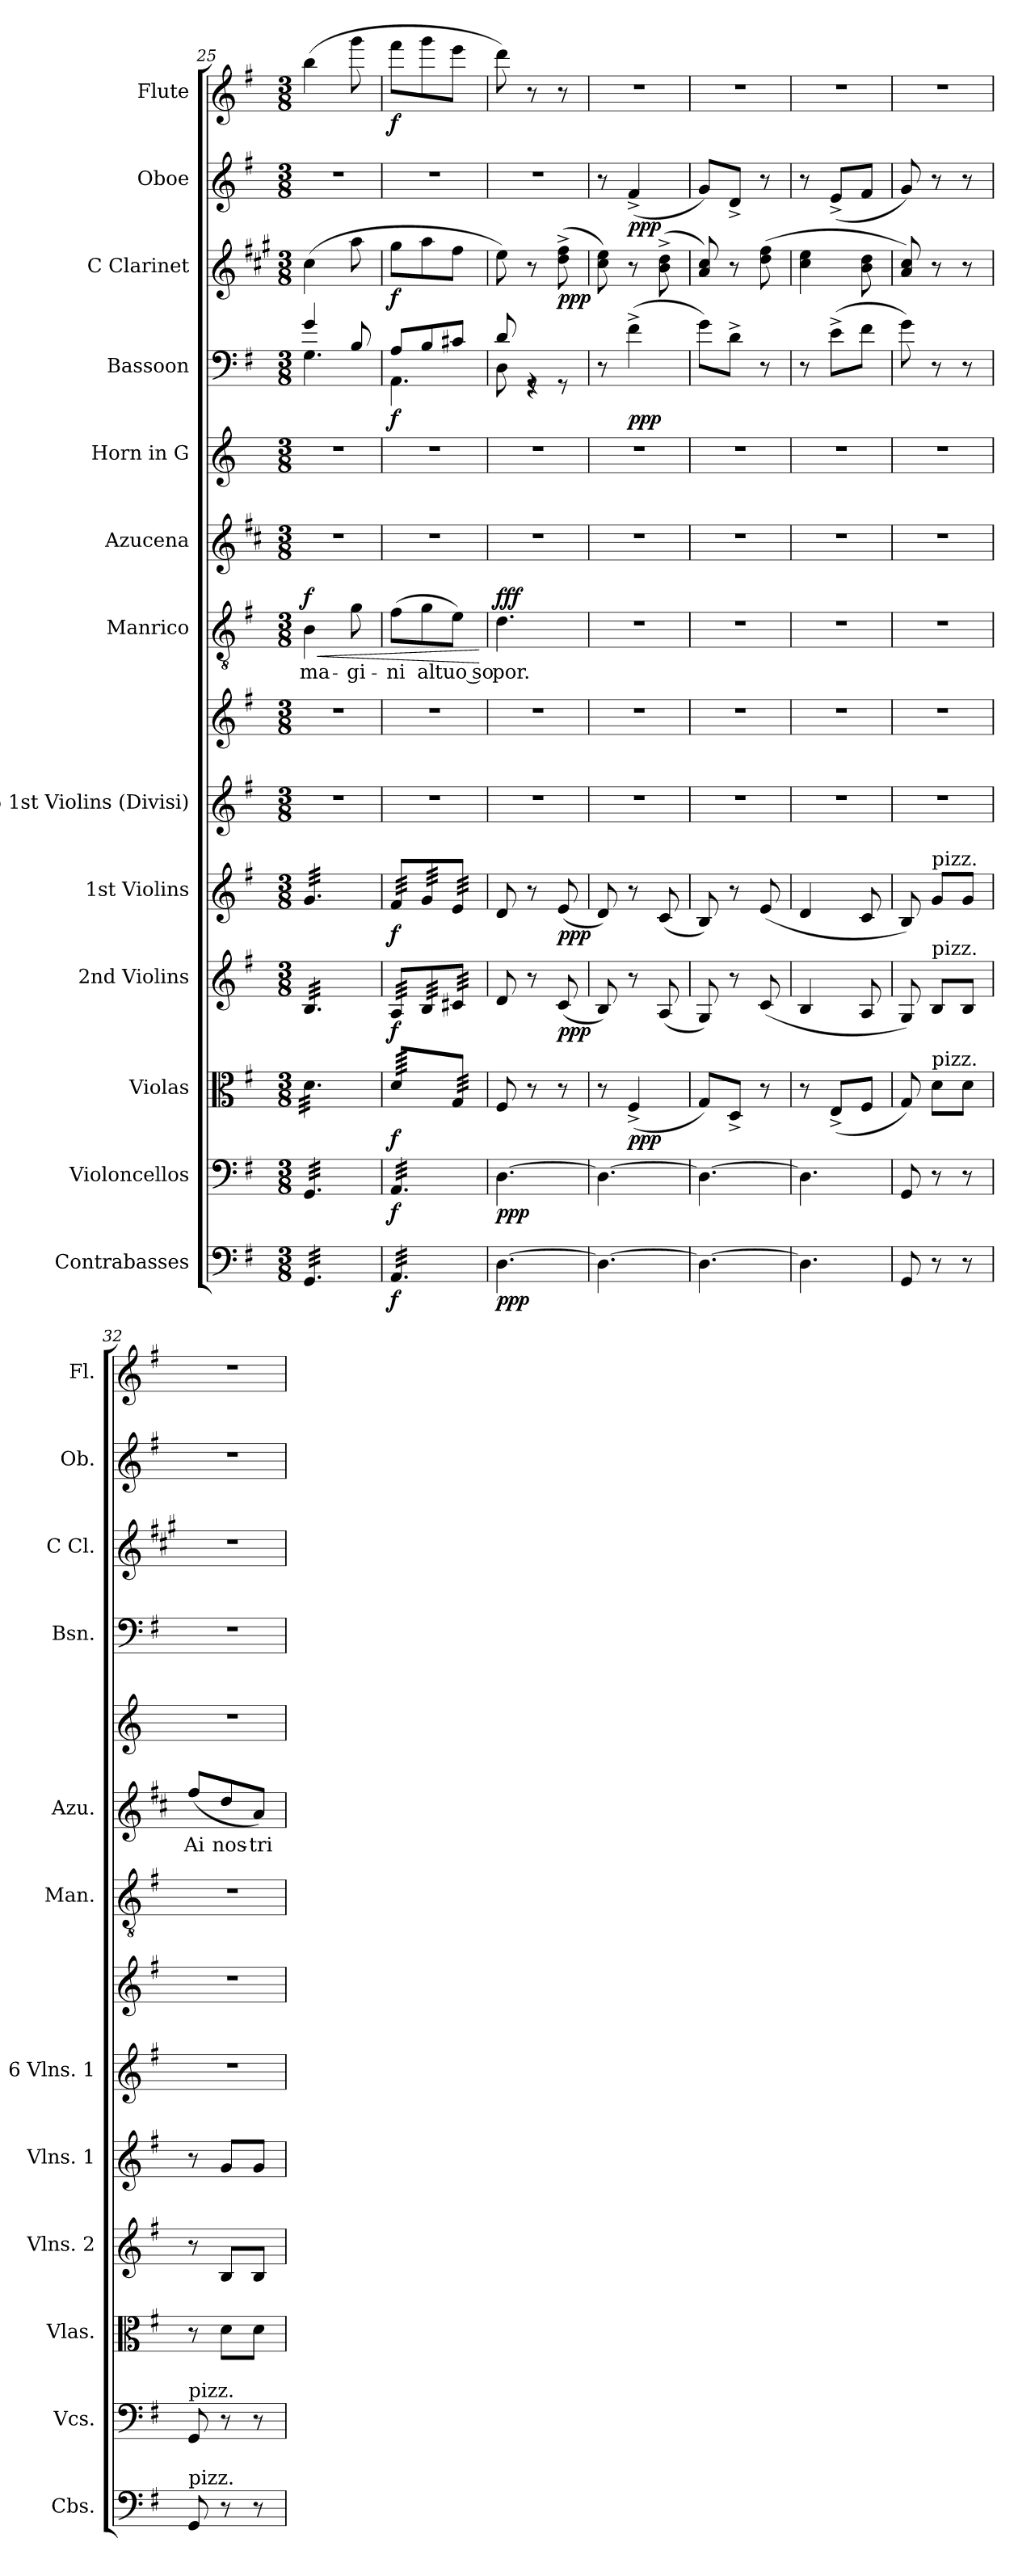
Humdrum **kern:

**kern	**dynam	**kern	**dynam	**kern	**dynam	**kern	**dynam	**kern	**dynam	**kern	**kern	**kern	**text	**dynam	**kern	**text	**kern	**kern	**dynam	**kern	**dynam	**kern	**dynam	**kern	**dynam
*part13	*part13	*part12	*part12	*part11	*part11	*part10	*part10	*part9	*part9	*part8	*part8	*part7	*part7	*part7	*part6	*part6	*part5	*part4	*part4	*part3	*part3	*part2	*part2	*part1	*part1
*staff14	*staff14	*staff13	*staff13	*staff12	*staff12	*staff11	*staff11	*staff10	*staff10	*staff9	*staff8	*staff7	*staff7	*staff7	*staff6	*staff6	*staff5	*staff4	*staff4	*staff3	*staff3	*staff2	*staff2	*staff1	*staff1
*I"Contrabasses	*	*I"Violoncellos	*	*I"Violas	*	*I"2nd Violins	*	*I"1st Violins	*	*I"6 1st Violins (Divisi)	*	*I"Manrico	*	*	*I"Azucena	*	*I"Horn in G	*I"Bassoon	*	*I"C Clarinet	*	*I"Oboe	*	*I"Flute	*
*I'Cbs.	*	*I'Vcs.	*	*I'Vlas.	*	*I'Vlns. 2	*	*I'Vlns. 1	*	*I'6 Vlns. 1	*	*I'Man.	*	*	*I'Azu.	*	*	*I'Bsn.	*	*I'C Cl.	*	*I'Ob.	*	*I'Fl.	*
*clefF4	*	*clefF4	*	*clefC3	*	*clefG2	*	*clefG2	*	*clefG2	*clefG2	*clefGv2	*	*	*clefG2	*	*clefG2	*clefF4	*	*clefG2	*	*clefG2	*	*clefG2	*
*ITrd7c12	*	*	*	*	*	*	*	*	*	*	*	*	*	*	*ITrd4c7	*	*ITrd3c5	*	*	*ITrd1c2	*	*	*	*	*
*k[f#]	*	*k[f#]	*	*k[f#]	*	*k[f#]	*	*k[f#]	*	*k[f#]	*k[f#]	*k[f#]	*	*	*k[f#]	*	*k[f#]	*k[f#]	*	*k[f#]	*	*k[f#]	*	*k[f#]	*
*M3/8	*	*M3/8	*	*M3/8	*	*M3/8	*	*M3/8	*	*M3/8	*M3/8	*M3/8	*	*	*M3/8	*	*M3/8	*M3/8	*	*M3/8	*	*M3/8	*	*M3/8	*
=25	=25	=25	=25	=25	=25	=25	=25	=25	=25	=25	=25	=25	=25	=25	=25	=25	=25	=25	=25	=25	=25	=25	=25	=25	=25
!	!	!	!	!	!	!	!	!	!	!	!	!	!LO:LY:b	!LO:HP:b	!	!	!	!	!	!	!	!	!	!	!
*	*	*	*	*	*	*	*	*	*	*	*	*	*	*	*	*	*	*^	*	*	*	*	*	*	*
!	!	!	!	!	!	!	!	!	!	!	!	!	!	!LO:DY:n=1:a	!	!	!	!	!	!	!	!	!	!	!	!
*tremolo	*	*	*	*	*	*	*	*	*	*	*	*	*	*	*	*	*	*	*	*	*	*	*	*	*	*
*	*	*tremolo	*	*	*	*	*	*	*	*	*	*	*	*	*	*	*	*	*	*	*	*	*	*	*	*
*	*	*	*	*tremolo	*	*	*	*	*	*	*	*	*	*	*	*	*	*	*	*	*	*	*	*	*	*
*	*	*	*	*	*	*tremolo	*	*	*	*	*	*	*	*	*	*	*	*	*	*	*	*	*	*	*	*
*	*	*	*	*	*	*	*	*tremolo	*	*	*	*	*	*	*	*	*	*	*	*	*	*	*	*	*	*
32GGG/LLL	.	32GG/LLL	.	32d\LLL	.	32B/LLL	.	32g/LLL	.	4.r	4.r	4B\	-ma-	< f	4.r	.	4.r	4g/	4.G\	.	(>4b\	.	4.r	.	(>4bb\	.
32GGG/	.	32GG/	.	32d\	.	32B/	.	32g/	.	.	.	.	.	.	.	.	.	.	.	.	.	.	.	.	.	.
32GGG/	.	32GG/	.	32d\	.	32B/	.	32g/	.	.	.	.	.	.	.	.	.	.	.	.	.	.	.	.	.	.
32GGG/	.	32GG/	.	32d\	.	32B/	.	32g/	.	.	.	.	.	.	.	.	.	.	.	.	.	.	.	.	.	.
32GGG/	.	32GG/	.	32d\	.	32B/	.	32g/	.	.	.	.	.	.	.	.	.	.	.	.	.	.	.	.	.	.
32GGG/	.	32GG/	.	32d\	.	32B/	.	32g/	.	.	.	.	.	.	.	.	.	.	.	.	.	.	.	.	.	.
32GGG/	.	32GG/	.	32d\	.	32B/	.	32g/	.	.	.	.	.	.	.	.	.	.	.	.	.	.	.	.	.	.
32GGG/	.	32GG/	.	32d\	.	32B/	.	32g/	.	.	.	.	.	.	.	.	.	.	.	.	.	.	.	.	.	.
!	!	!	!	!	!	!	!	!	!	!	!	!	!LO:LY:b	!	!	!	!	!	!	!	!	!	!	!	!	!
32GGG/	.	32GG/	.	32d\	.	32B/	.	32g/	.	.	.	8g\	-gi-	.	.	.	.	8B/	.	.	8gg\	.	.	.	8ggg\	.
32GGG/	.	32GG/	.	32d\	.	32B/	.	32g/	.	.	.	.	.	.	.	.	.	.	.	.	.	.	.	.	.	.
32GGG/	.	32GG/	.	32d\	.	32B/	.	32g/	.	.	.	.	.	.	.	.	.	.	.	.	.	.	.	.	.	.
32GGG/JJJ	.	32GG/JJJ	.	32d\JJJ	.	32B/JJJ	.	32g/JJJ	.	.	.	.	.	.	.	.	.	.	.	.	.	.	.	.	.	.
!!LO:PB:g=z
=26	=26	=26	=26	=26	=26	=26	=26	=26	=26	=26	=26	=26	=26	=26	=26	=26	=26	=26	=26	=26	=26	=26	=26	=26	=26	=26
!	!LO:DY:b	!	!LO:DY:b	!	!LO:DY:b	!	!LO:DY:b	!	!LO:DY:b	!	!	!	!LO:LY:b	!	!	!	!	!	!	!LO:DY:b	!	!LO:DY:b	!	!	!	!LO:DY:b
32AAA/LLL	f	32AA/LLL	f	64d/LLLL	f	64A/LLLL	f	64f#/LLLL	f	4.r	4.r	(>8f#\L	-ni	.	4.r	.	4.r	8A/L	4.AA\	f	8ff#\L	f	4.r	.	8fff#\L	f
.	.	.	.	64d/	.	64A/	.	64f#/	.	.	.	.	.	.	.	.	.	.	.	.	.	.	.	.	.	.
32AAA/	.	32AA/	.	64d/	.	64A/	.	64f#/	.	.	.	.	.	.	.	.	.	.	.	.	.	.	.	.	.	.
.	.	.	.	64d/	.	64A/	.	64f#/	.	.	.	.	.	.	.	.	.	.	.	.	.	.	.	.	.	.
32AAA/	.	32AA/	.	64d/	.	64A/	.	64f#/	.	.	.	.	.	.	.	.	.	.	.	.	.	.	.	.	.	.
.	.	.	.	64d/	.	64A/	.	64f#/	.	.	.	.	.	.	.	.	.	.	.	.	.	.	.	.	.	.
32AAA/	.	32AA/	.	64d/	.	64A/	.	64f#/	.	.	.	.	.	.	.	.	.	.	.	.	.	.	.	.	.	.
.	.	.	.	64d/	.	64A/	.	64f#/	.	.	.	.	.	.	.	.	.	.	.	.	.	.	.	.	.	.
!	!	!	!	!	!	!	!	!	!	!	!	!	!LO:LY:b	!	!	!	!	!	!	!	!	!	!	!	!	!
32AAA/	.	32AA/	.	64d/	.	64B/	.	64g/	.	.	.	8g\	al	.	.	.	.	8B/	.	.	8gg\	.	.	.	8ggg\	.
.	.	.	.	64d/	.	64B/	.	64g/	.	.	.	.	.	.	.	.	.	.	.	.	.	.	.	.	.	.
32AAA/	.	32AA/	.	64d/	.	64B/	.	64g/	.	.	.	.	.	.	.	.	.	.	.	.	.	.	.	.	.	.
.	.	.	.	64d/	.	64B/	.	64g/	.	.	.	.	.	.	.	.	.	.	.	.	.	.	.	.	.	.
32AAA/	.	32AA/	.	64d/	.	64B/	.	64g/	.	.	.	.	.	.	.	.	.	.	.	.	.	.	.	.	.	.
.	.	.	.	64d/	.	64B/	.	64g/	.	.	.	.	.	.	.	.	.	.	.	.	.	.	.	.	.	.
32AAA/	.	32AA/	.	64d/	.	64B/	.	64g/	.	.	.	.	.	.	.	.	.	.	.	.	.	.	.	.	.	.
.	.	.	.	64d/	.	64B/	.	64g/	.	.	.	.	.	.	.	.	.	.	.	.	.	.	.	.	.	.
!	!	!	!	!	!	!	!	!	!	!	!	!	!LO:LY:b	!	!	!	!	!	!	!	!	!	!	!	!	!
32AAA/	.	32AA/	.	64G/	.	64c#X/	.	64e/	.	.	.	8e\J)	tuo so	.	.	.	.	8c#X/J	.	.	8ee\J	.	.	.	8eee\J	.
.	.	.	.	64G/	.	64c#X/	.	64e/	.	.	.	.	.	.	.	.	.	.	.	.	.	.	.	.	.	.
32AAA/	.	32AA/	.	64G/	.	64c#X/	.	64e/	.	.	.	.	.	.	.	.	.	.	.	.	.	.	.	.	.	.
.	.	.	.	64G/	.	64c#X/	.	64e/	.	.	.	.	.	.	.	.	.	.	.	.	.	.	.	.	.	.
32AAA/	.	32AA/	.	64G/	.	64c#X/	.	64e/	.	.	.	.	.	.	.	.	.	.	.	.	.	.	.	.	.	.
.	.	.	.	64G/	.	64c#X/	.	64e/	.	.	.	.	.	.	.	.	.	.	.	.	.	.	.	.	.	.
32AAA/JJJ	.	32AA/JJJ	.	64G/	.	64c#X/	.	64e/	.	.	.	.	.	.	.	.	.	.	.	.	.	.	.	.	.	.
*	*	*Xtremolo	*	*	*	*	*	*	*	*	*	*	*	*	*	*	*	*	*	*	*	*	*	*	*	*
*Xtremolo	*	*	*	*	*	*	*	*	*	*	*	*	*	*	*	*	*	*	*	*	*	*	*	*	*	*
.	.	.	.	64G/JJJJ	.	64c#X/JJJJ	.	64e/JJJJ	.	.	.	.	.	.	.	.	.	.	.	.	.	.	.	.	.	.
*	*	*	*	*	*	*	*	*Xtremolo	*	*	*	*	*	*	*	*	*	*	*	*	*	*	*	*	*	*
*	*	*	*	*	*	*Xtremolo	*	*	*	*	*	*	*	*	*	*	*	*	*	*	*	*	*	*	*	*
*	*	*	*	*Xtremolo	*	*	*	*	*	*	*	*	*	*	*	*	*	*	*	*	*	*	*	*	*	*
*	*	*	*	*	*	*	*	*	*	*	*	*	*	*	*	*	*	*v	*v	*	*	*	*	*	*	*
.	.	.	.	.	.	.	.	.	.	.	.	.	.	[	.	.	.	.	.	.	.	.	.	.	.
=27	=27	=27	=27	=27	=27	=27	=27	=27	=27	=27	=27	=27	=27	=27	=27	=27	=27	=27	=27	=27	=27	=27	=27	=27	=27
!	!LO:DY:b	!	!LO:DY:b	!	!	!	!	!	!	!	!	!	!LO:LY:b	!LO:DY:a	!	!	!	!	!	!	!	!	!	!	!
*	*	*	*	*	*	*	*	*	*	*	*	*	*	*	*	*	*	*^	*	*	*	*	*	*	*
[4.DD\	ppp	[4.D\	ppp	8F#/	.	8d/	.	8d/	.	4.r	4.r	4.d\	-por.	fff	4.r	.	4.r	8d/	8D\	.	8dd\)	.	4.r	.	8ddd\)	.
.	.	.	.	8r	.	8r	.	8r	.	.	.	.	.	.	.	.	.	8rGG	4r	.	8r	.	.	.	8r	.
!	!	!	!	!	!	!	!LO:DY:b	!	!LO:DY:b	!	!	!	!	!	!	!	!	!	!	!	!	!LO:DY:b	!	!	!	!
.	.	.	.	8r	.	(<8c/	ppp	(<8e/	ppp	.	.	.	.	.	.	.	.	8rGG	.	.	(>8cc\^ 8ee\^	ppp	.	.	8r	.
*	*	*	*	*	*	*	*	*	*	*	*	*	*	*	*	*	*	*v	*v	*	*	*	*	*	*	*
=28	=28	=28	=28	=28	=28	=28	=28	=28	=28	=28	=28	=28	=28	=28	=28	=28	=28	=28	=28	=28	=28	=28	=28	=28	=28
4.DD\_	.	4.D\_	.	8r	.	8B/)	.	8d/)	.	4.r	4.r	4.r	.	.	4.r	.	4.r	8r	.	8b\ 8dd\)	.	8r	.	4.r	.
!	!	!	!	!	!LO:DY:b	!	!	!	!	!	!	!	!	!	!	!	!	!	!LO:DY:b	!	!	!	!LO:DY:b	!	!
.	.	.	.	(<4F#^/	ppp	8r	.	8r	.	.	.	.	.	.	.	.	.	(>4f#^\	ppp	8r	.	(<4f#^/	ppp	.	.
.	.	.	.	.	.	(<8A/	.	(<8c/	.	.	.	.	.	.	.	.	.	.	.	(>8a\^ 8cc\^	.	.	.	.	.
=29	=29	=29	=29	=29	=29	=29	=29	=29	=29	=29	=29	=29	=29	=29	=29	=29	=29	=29	=29	=29	=29	=29	=29	=29	=29
4.DD\_	.	4.D\_	.	8G/L)	.	8G/)	.	8B/)	.	4.r	4.r	4.r	.	.	4.r	.	4.r	8g\L)	.	8g/ 8b/)	.	8g/L)	.	4.r	.
.	.	.	.	8D^/J	.	8r	.	8r	.	.	.	.	.	.	.	.	.	8d^\J	.	8r	.	8d^/J	.	.	.
.	.	.	.	8r	.	(<8c/	.	(<8e/	.	.	.	.	.	.	.	.	.	8r	.	(>8cc\ 8ee\	.	8r	.	.	.
=30	=30	=30	=30	=30	=30	=30	=30	=30	=30	=30	=30	=30	=30	=30	=30	=30	=30	=30	=30	=30	=30	=30	=30	=30	=30
4.DD\]	.	4.D\]	.	8r	.	4B/	.	4d/	.	4.r	4.r	4.r	.	.	4.r	.	4.r	8r	.	4b\ 4dd\	.	8r	.	4.r	.
.	.	.	.	(<8E^/L	.	.	.	.	.	.	.	.	.	.	.	.	.	(>8e^\L	.	.	.	(<8e^/L	.	.	.
.	.	.	.	8F#/J	.	8A/	.	8c/	.	.	.	.	.	.	.	.	.	8f#\J	.	8a\ 8cc\	.	8f#/J	.	.	.
=31	=31	=31	=31	=31	=31	=31	=31	=31	=31	=31	=31	=31	=31	=31	=31	=31	=31	=31	=31	=31	=31	=31	=31	=31	=31
8GGG/	.	8GG/	.	8G/)	.	8G/)	.	8B/)	.	4.r	4.r	4.r	.	.	4.r	.	4.r	8g\)	.	8g/ 8b/)	.	8g/)	.	4.r	.
!	!	!	!	!	!	!	!	!LO:TX:a:t=pizz.	!	!	!	!	!	!	!	!	!	!	!	!	!	!	!	!	!
!	!	!	!	!	!	!LO:TX:a:t=pizz.	!	!	!	!	!	!	!	!	!	!	!	!	!	!	!	!	!	!	!
!	!	!	!	!LO:TX:a:t=pizz.	!	!	!	!	!	!	!	!	!	!	!	!	!	!	!	!	!	!	!	!	!
8r	.	8r	.	8d\L	.	8B/L	.	8g/L	.	.	.	.	.	.	.	.	.	8r	.	8r	.	8r	.	.	.
8r	.	8r	.	8d\J	.	8B/J	.	8g/J	.	.	.	.	.	.	.	.	.	8r	.	8r	.	8r	.	.	.
=32	=32	=32	=32	=32	=32	=32	=32	=32	=32	=32	=32	=32	=32	=32	=32	=32	=32	=32	=32	=32	=32	=32	=32	=32	=32
!	!	!LO:TX:a:t=pizz.	!	!	!	!	!	!	!	!	!	!	!	!	!	!	!	!	!	!	!	!	!	!	!
!LO:TX:a:t=pizz.	!	!	!	!	!	!	!	!	!	!	!	!	!	!	!	!	!	!	!	!	!	!	!	!	!
!	!	!	!	!	!	!	!	!	!	!	!	!	!	!	!	!LO:LY:b	!	!	!	!	!	!	!	!	!
8GGG/	.	8GG/	.	8r	.	8r	.	8r	.	4.r	4.r	4.r	.	.	(>8b/L	Ai	4.r	4.r	.	4.r	.	4.r	.	4.r	.
!	!	!	!	!	!	!	!	!	!	!	!	!	!	!	!	!LO:LY:b	!	!	!	!	!	!	!	!	!
8r	.	8r	.	8d\L	.	8B/L	.	8g/L	.	.	.	.	.	.	8g/	nos-	.	.	.	.	.	.	.	.	.
!	!	!	!	!	!	!	!	!	!	!	!	!	!	!	!	!LO:LY:b	!	!	!	!	!	!	!	!	!
8r	.	8r	.	8d\J	.	8B/J	.	8g/J	.	.	.	.	.	.	8d/J)	-tri	.	.	.	.	.	.	.	.	.
=	=	=	=	=	=	=	=	=	=	=	=	=	=	=	=	=	=	=	=	=	=	=	=	=	=
*-	*-	*-	*-	*-	*-	*-	*-	*-	*-	*-	*-	*-	*-	*-	*-	*-	*-	*-	*-	*-	*-	*-	*-	*-	*-
